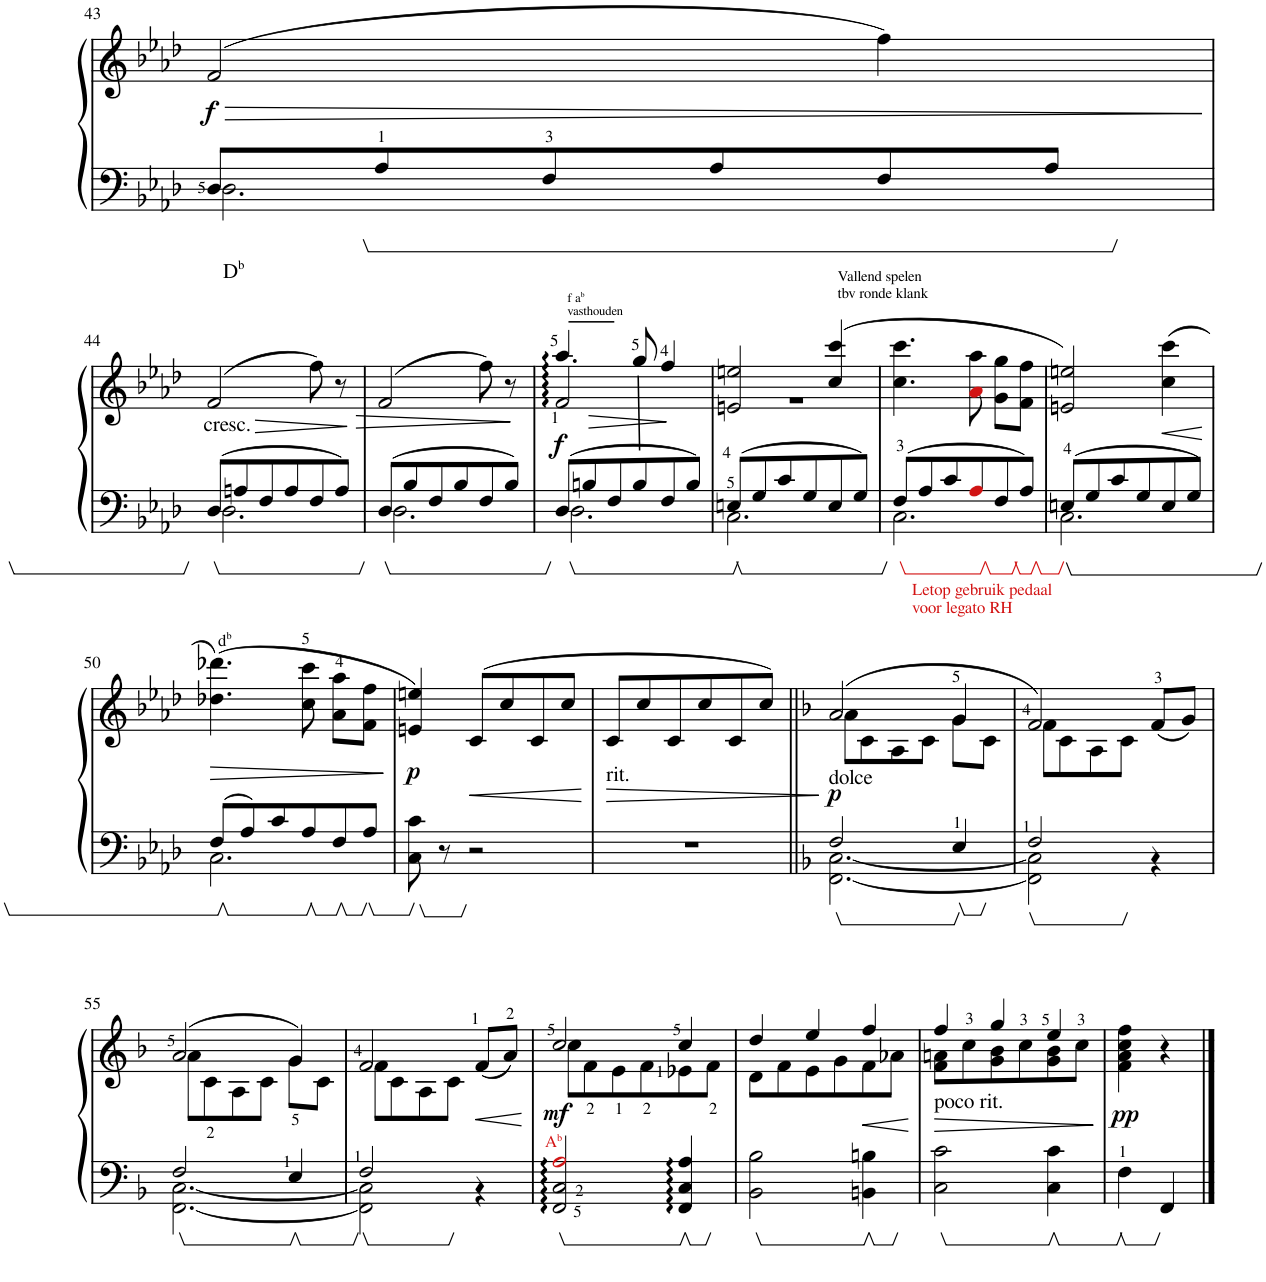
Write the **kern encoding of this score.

**kern	**kern	**dynam
*part1	*part1	*part1
*staff2	*staff1	*staff1/2
*I"Piano	*	*
*I'Pno.	*	*
!!LO:PB:g=z
*clefF4	*clefG2	*
*k[b-e-a-d-]	*k[b-e-a-d-]	*
*M3/4	*M3/4	*
=43	=43	=43
*^	*	*
!LO:TX:b:t=D	!	!	!
!LO:TX:b:t=b	!	!	!
!	!	!	!LO:HP:b
!	!	!	!LO:DY:n=1:b
8D-/L	2.D-\	(2f/	> f
8A-/	.	.	.
8F/	.	.	.
8A-/	.	.	.
8F/	.	4ff\)	.
8A-/J	.	.	.
*v	*v	*	*
.	.	]
!!LO:LB:g=z
=44	=44	=44
*^	*	*
!LO:TX:a:t=cresc.	!	!	!
8D-/L	2.D-\	(2f/	.
8An/	.	.	.
8F/	.	.	.
8A/	.	.	.
8F/	.	8ff\)	.
8A/J	.	8r	.
=45	=45	=45	=45
8D-/L	2.D-\	(2f/	.
8B-/	.	.	.
8F/	.	.	.
8B-/	.	.	.
8F/	.	8ff\)	.
8B-/J	.	8r	.
=46	=46	=46	=46
*	*	*^	*
!	!	!LO:TX:a:t=f a	!	!
!	!	!LO:TX:a:t=b	!	!
!	!	!LO:TX:a:t=vasthouden	!	!
!	!	!	!	!LO:DY:b
8D-/L	2.D-\	2f/	4.aa-/	f
8Bn/	.	.	.	.
8F/	.	.	.	.
8B/	.	.	8gg/	.
8F/	.	4ryy	4ff/	.
8B/J	.	.	.	.
=47	=47	=47	=47	=47
8En/L	2.C\	2en/ 2een/	2.r	.
8G/	.	.	.	.
8c/	.	.	.	.
8G/	.	.	.	.
!	!	!LO:TX:a:t=Vallend spelen	!	!
!	!	!LO:TX:a:t=tbv ronde klank	!	!
8E/	.	(4cc/ 4ccc/	.	.
8G/J	.	.	.	.
*	*	*v	*v	*
=48	=48	=48	=48
!LO:TX:b:color=#D31414:t=Letop gebruik pedaal	!	!	!
!LO:TX:b:t=voor legato RH	!	!	!
8F/L	2.C\	4.cc\ 4.ccc\)	.
8A-/	.	.	.
8c/	.	.	.
8A-i/	.	8a-j\ 8aa-\	.
8F/	.	8g\ 8gg\L	.
8A-/J	.	8f\ 8ff\J	.
=49	=49	=49	=49
8En/L	2.C\	2en/ 2een/	.
8G/	.	.	.
8c/	.	.	.
8G/	.	.	.
!	!	!	!LO:HP:b
8E/	.	(4cc\ 4ccc\	<
8G/J	.	.	.
*v	*v	*	*
.	.	[
!!LO:LB:g=z
=50	=50	=50
*^	*	*
!	!	!LO:TX:a:t=d	!
!	!	!LO:TX:a:t=b	!
8F/L	2.C\	(4.dd-X\ 4.ddd-X\)	.
8A-/	.	.	.
8c/	.	.	.
8A-/	.	8cc\ 8ccc\	.
8F/	.	8a-\ 8aa-\L	.
8A-/J	.	8f\ 8ff\J	.
*v	*v	*	*
=51	=51	=51
!	!	!LO:DY:a=2
8C\ 8c\	4en/ 4een/)	p
8r	.	.
2r	(>8c/L	.
.	8cc/	.
.	8c/	.
.	8cc/J	.
=52	=52	=52
!	!LO:TX:b:t=rit.	!
2.r	8c/L	.
.	8cc/	.
.	8c/	.
.	8cc/	.
.	8c/	.
.	8cc/J)	.
=53||	=53||	=53||
*k[b-]	*k[b-]	*
*^	*^	*
!LO:TX:a:t=dolce	!	!	!	!
!	!	!	!	!LO:DY:a=2
2F/	[2.FF\ [2.C\	8a\L	(>2a/	p
.	.	8c\	.	.
.	.	8A\	.	.
.	.	8c\J	.	.
4E/	.	8g\L	4g/	.
.	.	8c\J	.	.
=54	=54	=54	=54	=54
2F/	2FF\] 2C\]	8f\L	2f/)	.
.	.	8c\	.	.
.	.	8A\	.	.
.	.	8c\J	.	.
4ryy	4r	(8f/L	4ryy	.
.	.	8g/J)	.	.
!!LO:LB:g=z	!!
=55	=55	=55	=55	=55
2F/	[2.FF\ [2.C\	8a\L	(>2a/	.
.	.	8c\	.	.
.	.	8A\	.	.
.	.	8c\J	.	.
4E/	.	8g\L	4g/)	.
.	.	8c\J	.	.
=56	=56	=56	=56	=56
2F/	2FF\] 2C\]	8f\L	2f/	.
.	.	8c\	.	.
.	.	8A\	.	.
.	.	8c\J	.	.
4ryy	4r	(8f/L	4ryy	.
.	.	8a/J)	.	.
*v	*v	*	*	*
=57	=57	=57	=57
!LO:TX:a:color=#D31414:t=A	!	!	!
!LO:TX:a:t=b	!	!	!
!	!	!	!LO:DY:b
2FF/ 2C/ 2AZ/	8cc\L	2cc/	mf
.	8f\	.	.
.	8e\	.	.
.	8f\	.	.
4FF/ 4C/ 4A/	8e-X\	4cc/	.
.	8f\J	.	.
=58	=58	=58	=58
2BB-\ 2B-\	8d\L	4dd/	.
.	8f\	.	.
.	8e\	4ee/	.
.	8g\	.	.
4BBn\ 4Bn\	8f\	4ff/	.
.	8a-X\J	.	.
=59	=59	=59	=59
!LO:TX:a:t=poco rit.	!	!	!
2C\ 2c\	8f\ 8an\L	4ff/	.
.	8cc\	.	.
.	8g\ 8b-\	4gg/	.
.	8cc\	.	.
4C\ 4c\	8g\ 8b-\	4ee/	.
.	8cc\J	.	.
*	*v	*v	*
=60	=60	=60
!	!	!LO:DY:b
4F\	4f\ 4a\ 4cc\ 4ff\	pp
4FF/	4r	.
==	==	==
*-	*-	*-
